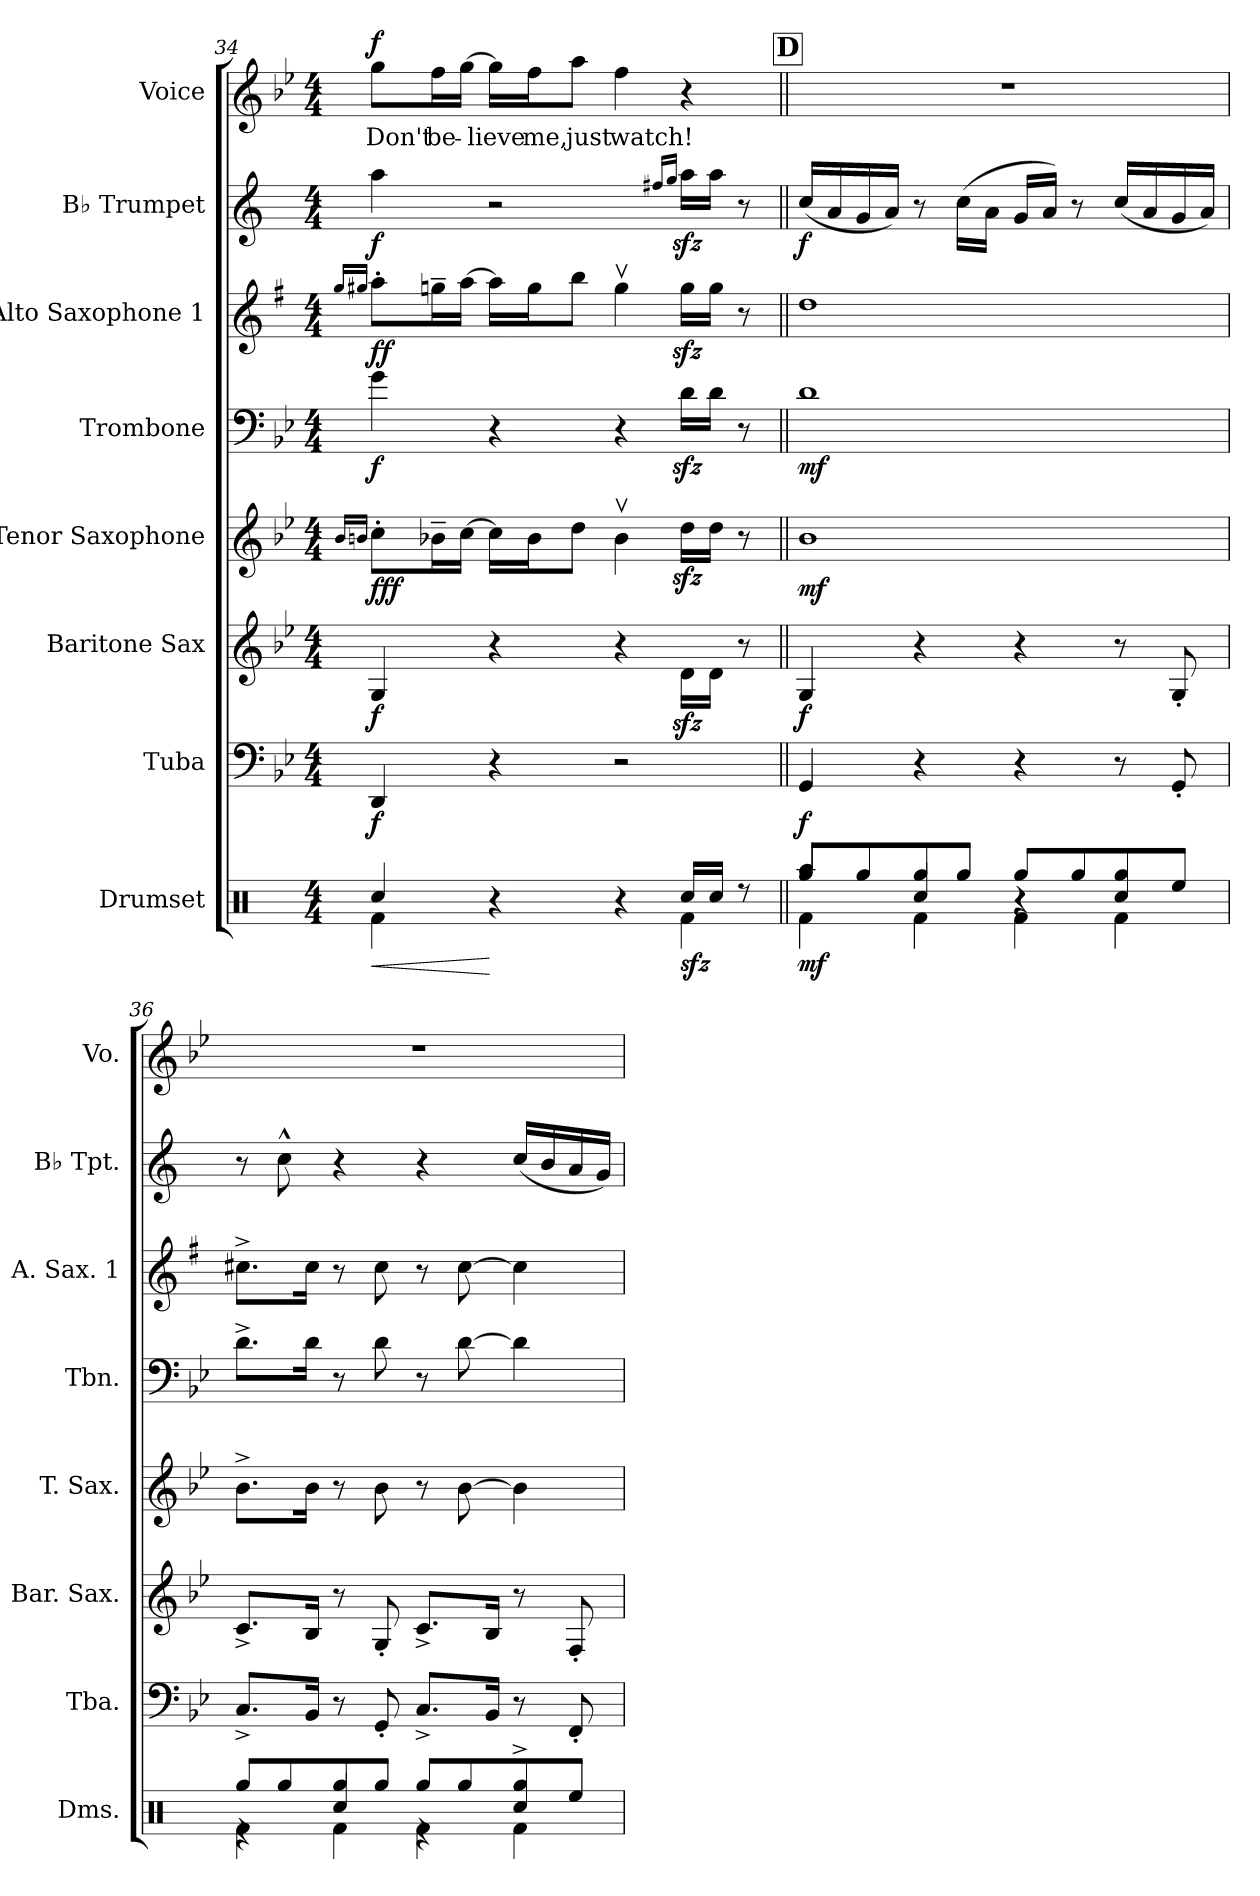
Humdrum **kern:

**kern	**dynam	**kern	**dynam	**kern	**dynam	**kern	**dynam	**kern	**dynam	**kern	**dynam	**kern	**dynam	**kern	**text	**dynam
*part8	*part8	*part7	*part7	*part6	*part6	*part5	*part5	*part4	*part4	*part3	*part3	*part2	*part2	*part1	*part1	*part1
*staff8	*staff8	*staff7	*staff7	*staff6	*staff6	*staff5	*staff5	*staff4	*staff4	*staff3	*staff3	*staff2	*staff2	*staff1	*staff1	*staff1
*I"Drumset	*	*I"Tuba	*	*I"Baritone Sax	*	*I"Tenor Saxophone	*	*I"Trombone	*	*I"Alto Saxophone 1	*	*I"B♭ Trumpet	*	*I"Voice	*	*
*I'Dms.	*	*I'Tba.	*	*I'Bar. Sax.	*	*I'T. Sax.	*	*I'Tbn.	*	*I'A. Sax. 1	*	*I'B♭ Tpt.	*	*I'Vo.	*	*
!!LO:PB:g=z
*clefX	*	*clefF4	*	*clefG2	*	*clefG2	*	*clefF4	*	*clefG2	*	*clefG2	*	*clefG2	*	*
*	*	*	*	*ITrd12c21	*	*ITrd8c14	*	*	*	*ITrd5c9	*	*ITrd1c2	*	*	*	*
*k[]	*	*k[b-e-]	*	*k[b-e-]	*	*k[b-e-]	*	*k[b-e-]	*	*k[b-e-]	*	*k[b-e-]	*	*k[b-e-]	*	*
*M4/4	*	*M4/4	*	*M4/4	*	*M4/4	*	*M4/4	*	*M4/4	*	*M4/4	*	*M4/4	*	*
=34	=34	=34	=34	=34	=34	=34	=34	=34	=34	=34	=34	=34	=34	=34	=34	=34
.	.	.	.	.	.	16qB-/LL	.	.	.	16qb-/LL	.	.	.	.	.	.
.	.	.	.	.	.	16qBn/JJ	.	.	.	16qbn/JJ	.	.	.	.	.	.
!	!LO:HP:b	!	!LO:DY:b	!	!LO:DY:b	!	!LO:DY:b	!	!	!	!	!	!	!	!LO:LY:b	!
*^	*	*	*	*	*	*	*	*	*	*	*	*	*	*	*	*
!	!	!	!	!	!	!	!	!LO:DY:n=1:b	!	!	!	!	!	!	!	!	!
!	!	!	!	!	!	!	!	!LO:DY:n=2:b	!	!LO:DY:b	!	!LO:DY:b	!	!	!	!	!
!	!	!	!	!	!	!	!	!	!	!	!	!LO:DY:n=1:b	!	!LO:DY:b	!	!	!LO:DY:a
4Rcc/	4Rf\	<	4DD/	f	4GG/	f	8c'\L	f f f	4g\	f	8cc'\L	f f	4gg\	f	8gg\L	Don't	f
!	!	!	!	!	!	!	!	!	!	!	!	!	!	!	!	!LO:LY:b	!
.	.	.	.	.	.	.	16B-X~\L	.	.	.	16b-X~\L	.	.	.	16ff\L	be-	.
.	.	.	.	.	.	.	[16c\JJ	.	.	.	[16cc\JJ	.	.	.	[16gg\JJ	.	.
!	!	!	!	!	!	!	!	!	!	!	!	!	!	!	!	!LO:LY:b	!
4r	2ryy	[	4r	.	4r	.	16c\LL]	.	4r	.	16cc\LL]	.	2r	.	16gg\LL]	lieve	.
!	!	!	!	!	!	!	!	!	!	!	!	!	!	!	!	!LO:LY:b	!
.	.	.	.	.	.	.	16B-\J	.	.	.	16b-\J	.	.	.	16ff\J	-me,	.
!	!	!	!	!	!	!	!	!	!	!	!	!	!	!	!	!LO:LY:b	!
.	.	.	.	.	.	.	8d\J	.	.	.	8dd\J	.	.	.	8aa\J	just	.
!	!	!	!	!	!	!	!	!	!	!	!	!	!	!	!	!LO:LY:b	!
4r	.	.	2r	.	4r	.	4B-v\	.	4r	.	4b-v\	.	.	.	4ff\	watch!	.
.	.	.	.	.	.	.	.	.	.	.	.	.	16qeen/LL	.	.	.	.
.	.	.	.	.	.	.	.	.	.	.	.	.	16qff/JJ	.	.	.	.
!	!	!LO:DY:b	!	!	!	!	!	!	!	!	!	!	!	!	!	!	!
16Rcc/LL	4Rf\	sfz	.	.	16Dzz<\LL	.	16dzz<\LL	.	16dzz<\LL	.	16b-zz<\LL	.	16ggzz<\LL	.	4r	.	.
16Rcc/JJ	.	.	.	.	16D\JJ	.	16d\JJ	.	16d\JJ	.	16b-\JJ	.	16gg\JJ	.	.	.	.
8r	.	.	.	.	8r	.	8r	.	8r	.	8r	.	8r	.	.	.	.
!!LO:REH:place=s1:a:B:t=D
=35||	=35||	=35||	=35||	=35||	=35||	=35||	=35||	=35||	=35||	=35||	=35||	=35||	=35||	=35||	=35||	=35||	=35||
*	*^	*	*	*	*	*	*	*	*	*	*	*	*	*	*	*	*
!	!	!	!LO:DY:b	!	!LO:DY:b	!	!LO:DY:b	!	!LO:DY:b	!	!LO:DY:b	!	!LO:DY:b	!	!	!	!	!
!	!	!	!	!	!	!	!	!	!	!	!	!	!LO:DY:n=1:b	!	!LO:DY:b	!	!	!
4Raa/	4Rf\	8Rgg/L	mf	4GG/	f	4GG/	f	1B-	mf	1d	mf	1f	mf mf	(16b-/LL	f	1r	.	.
.	.	.	.	.	.	.	.	.	.	.	.	.	.	16g/	.	.	.	.
.	.	8Rgg/	.	.	.	.	.	.	.	.	.	.	.	16f/	.	.	.	.
.	.	.	.	.	.	.	.	.	.	.	.	.	.	16g/JJ)	.	.	.	.
4Rcc/	4Rf\	8Rgg/	.	4r	.	4r	.	.	.	.	.	.	.	8r	.	.	.	.
.	.	8Rgg/J	.	.	.	.	.	.	.	.	.	.	.	(16b-\LL	.	.	.	.
.	.	.	.	.	.	.	.	.	.	.	.	.	.	16g\JJ	.	.	.	.
4r	4Rf\	8Rgg/L	.	4r	.	4r	.	.	.	.	.	.	.	16f/LL	.	.	.	.
.	.	.	.	.	.	.	.	.	.	.	.	.	.	16g/JJ)	.	.	.	.
.	.	8Rgg/	.	.	.	.	.	.	.	.	.	.	.	8r	.	.	.	.
4Rcc/	4Rf\	8Rgg/	.	8r	.	8r	.	.	.	.	.	.	.	(16b-/LL	.	.	.	.
.	.	.	.	.	.	.	.	.	.	.	.	.	.	16g/	.	.	.	.
.	.	8Ree/J	.	8GG'/	.	8GG'/	.	.	.	.	.	.	.	16f/	.	.	.	.
.	.	.	.	.	.	.	.	.	.	.	.	.	.	16g/JJ)	.	.	.	.
!!LO:PB:g=z
=36	=36	=36	=36	=36	=36	=36	=36	=36	=36	=36	=36	=36	=36	=36	=36	=36	=36	=36
4re	4Rf\	8Rgg/L	.	8.C^/L	.	8.C^/L	.	8.B-^\L	.	8.d^\L	.	8.en^\L	.	8r	.	1r	.	.
.	.	8Rgg/	.	.	.	.	.	.	.	.	.	.	.	8b-^^\	.	.	.	.
.	.	.	.	16BB-/Jk	.	16BB-/Jk	.	16B-\Jk	.	16d\Jk	.	16e\Jk	.	.	.	.	.	.
4Rcc/	4Rf\	8Rgg/	.	8r	.	8r	.	8r	.	8r	.	8r	.	4r	.	.	.	.
.	.	8Rgg/J	.	8GG'/	.	8GG'/	.	8B-\	.	8d\	.	8e\	.	.	.	.	.	.
4re	4Rf\	8Rgg/L	.	8.C^/L	.	8.C^/L	.	8r	.	8r	.	8r	.	4r	.	.	.	.
.	.	8Rgg/	.	.	.	.	.	[8B-\	.	[8d\	.	[8e\	.	.	.	.	.	.
.	.	.	.	16BB-/Jk	.	16BB-/Jk	.	.	.	.	.	.	.	.	.	.	.	.
4Rcc/	4Rf\	8Rgg^/	.	8r	.	8r	.	4B-\]	.	4d\]	.	4e\]	.	(16b-/LL	.	.	.	.
.	.	.	.	.	.	.	.	.	.	.	.	.	.	16a/	.	.	.	.
.	.	8Ree/J	.	8FF'/	.	8FF'/	.	.	.	.	.	.	.	16g/	.	.	.	.
.	.	.	.	.	.	.	.	.	.	.	.	.	.	16f/JJ)	.	.	.	.
*v	*v	*v	*	*	*	*	*	*	*	*	*	*	*	*	*	*	*	*
=	=	=	=	=	=	=	=	=	=	=	=	=	=	=	=	=
*-	*-	*-	*-	*-	*-	*-	*-	*-	*-	*-	*-	*-	*-	*-	*-	*-
